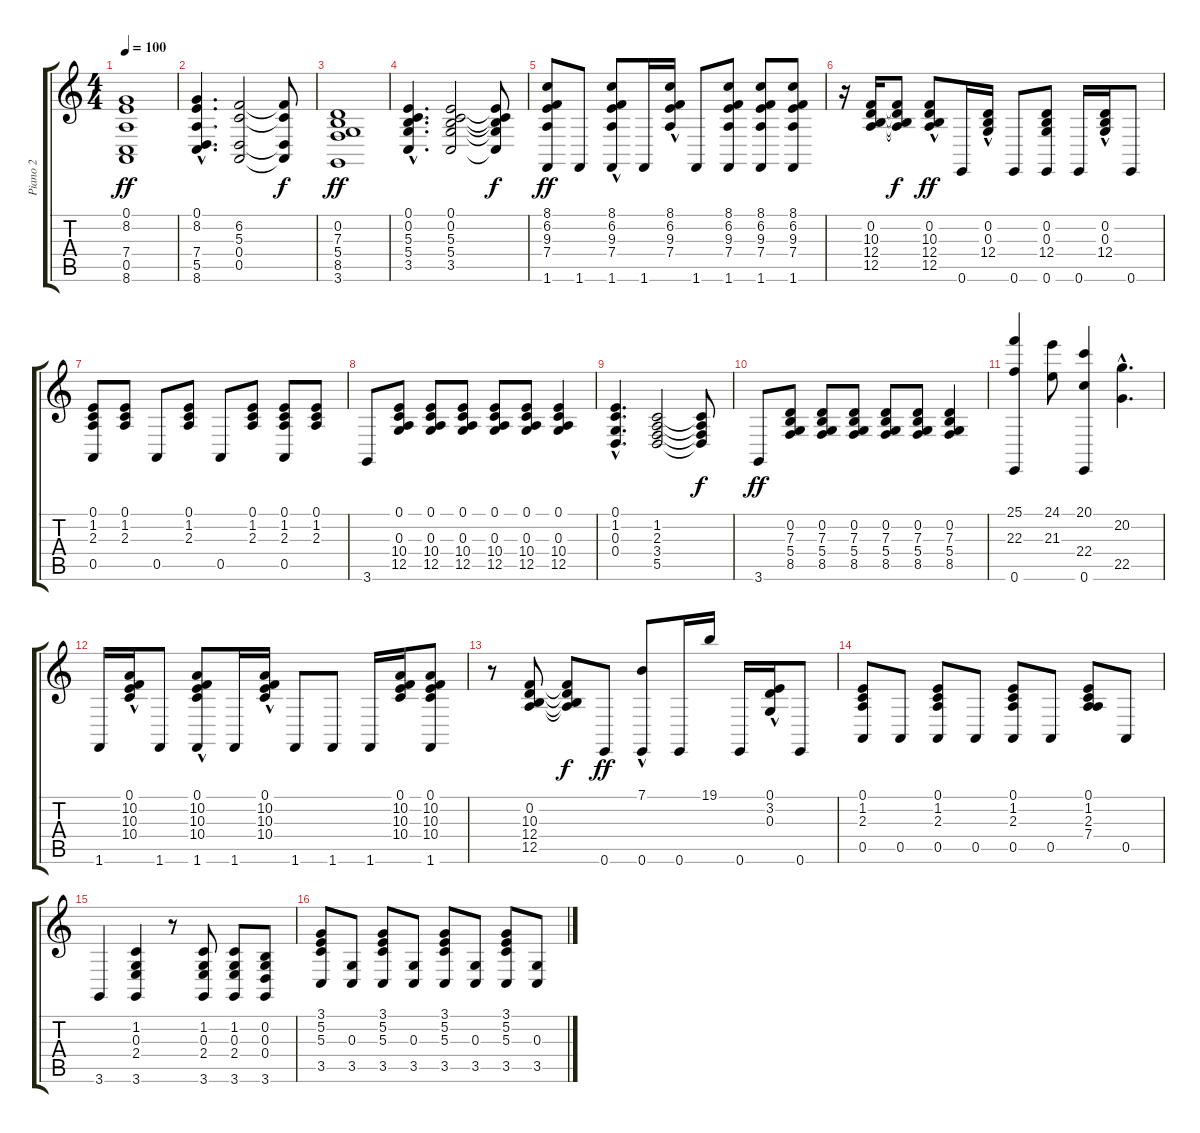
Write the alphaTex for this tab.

\track ("Piano 2" "Piano 2") {instrument brightacousticpiano}
\staff {score tabs}
\tuning (E4 B3 G3 D3 A2 E2) {hide}
\ts (4 4)
\tempo 100
\clef g2
\ks c
(0.1 8.2 7.4 0.5 8.6).1{dy ff} |
(0.1{hac} 8.2{hac} 7.4{hac} 5.5{hac} 8.6{hac}).4{d} (6.2 5.3 0.4 0.5).2 (6.2{t} 5.3{t} 0.4{t} 0.5{t}).8{dy f} |
(0.2 7.3 5.4 8.5 3.6).1{dy ff} |
(0.1{hac} 0.2{hac} 5.3{hac} 5.4{hac} 3.5{hac}).4{d} (0.1 0.2 5.3 5.4 3.5).2 (0.1{t} 0.2{t} 5.3{t} 5.4{t} 3.5{t}).8{dy f} |
(8.1 6.2 9.3 7.4 1.6).8{dy ff} 1.6.8 (8.1{hac} 6.2{hac} 9.3{hac} 7.4{hac} 1.6).8 1.6.16 (8.1{hac} 6.2{hac} 9.3{hac} 7.4{hac}).16 1.6.8 (8.1 6.2 9.3 7.4 1.6).8 (8.1 6.2 9.3 7.4 1.6).8 (8.1 6.2 9.3 7.4 1.6).8 |
r.16 (0.2 10.3 12.4 12.5).16 (0.2{t} 10.3{t} 12.4{t} 12.5{t}).8{dy f} (0.2{hac} 10.3{hac} 12.4{hac} 12.5{hac}).8{dy ff} 0.6.16 (0.2{hac} 0.3{hac} 12.4{hac}).16 0.6.8 (0.2 0.3 12.4 0.6).8 0.6.16 (0.2{hac} 0.3{hac} 12.4{hac}).16 0.6.8 |
(0.1 1.2 2.3 0.5).8 (0.1 1.2 2.3).8 0.5.8 (0.1 1.2 2.3).8 0.5.8 (0.1 1.2 2.3).8 (0.1 1.2 2.3 0.5).8 (0.1 1.2 2.3).8 |
3.6.8 (0.1 0.3 10.4 12.5).8 (0.1 0.3 10.4 12.5).8 (0.1 0.3 10.4 12.5).8 (0.1 0.3 10.4 12.5).8 (0.1 0.3 10.4 12.5).8 (0.1 0.3 10.4 12.5).4 |
(0.1{hac} 1.2{hac} 0.3{hac} 0.4{hac}).4{d} (1.2 2.3 3.4 5.5).2 (1.2{t} 2.3{t} 3.4{t} 5.5{t}).8{dy f} |
3.6.8{dy ff} (0.2 7.3 5.4 8.5).8 (0.2 7.3 5.4 8.5).8 (0.2 7.3 5.4 8.5).8 (0.2 7.3 5.4 8.5).8 (0.2 7.3 5.4 8.5).8 (0.2 7.3 5.4 8.5).4 |
(25.1 22.3 0.6).4 (24.1 21.3).8 (20.1 22.4 0.6).4 (20.2{hac} 22.5{hac}).4{d} |
1.6.16 (0.1{hac} 10.2{hac} 10.3{hac} 10.4{hac}).16 1.6.8 (0.1{hac} 10.2{hac} 10.3{hac} 10.4{hac} 1.6).8 1.6.16 (0.1{hac} 10.2{hac} 10.3{hac} 10.4{hac}).16 1.6.8 1.6.8 1.6.16 (0.1 10.2 10.3 10.4).16 (0.1 10.2 10.3 10.4 1.6).8 |
r.8 (0.2 10.3 12.4 12.5).8 (0.2{t} 10.3{t} 12.4{t} 12.5{t}).8{dy f} 0.6.8{dy ff} (7.1{hac} 0.6).8 0.6.16 19.1.16 0.6.16 (0.1{hac} 3.2{hac} 0.3{hac}).16 0.6.8 |
(0.1 1.2 2.3 0.5).8 0.5.8 (0.1 1.2 2.3 0.5).8 0.5.8 (0.1 1.2 2.3 0.5).8 0.5.8 (0.1 1.2 2.3 7.4).8 0.5.8 |
3.6.4 (1.2 0.3 2.4 3.6).4 r.8 (1.2 0.3 2.4 3.6).8 (1.2 0.3 2.4 3.6).8 (0.2 0.3 0.4 3.6).8 |
(3.1 5.2 5.3 3.5).8 (0.3 3.5).8 (3.1 5.2 5.3 3.5).8 (0.3 3.5).8 (3.1 5.2 5.3 3.5).8 (0.3 3.5).8 (3.1 5.2 5.3 3.5).8 (0.3 3.5).8
